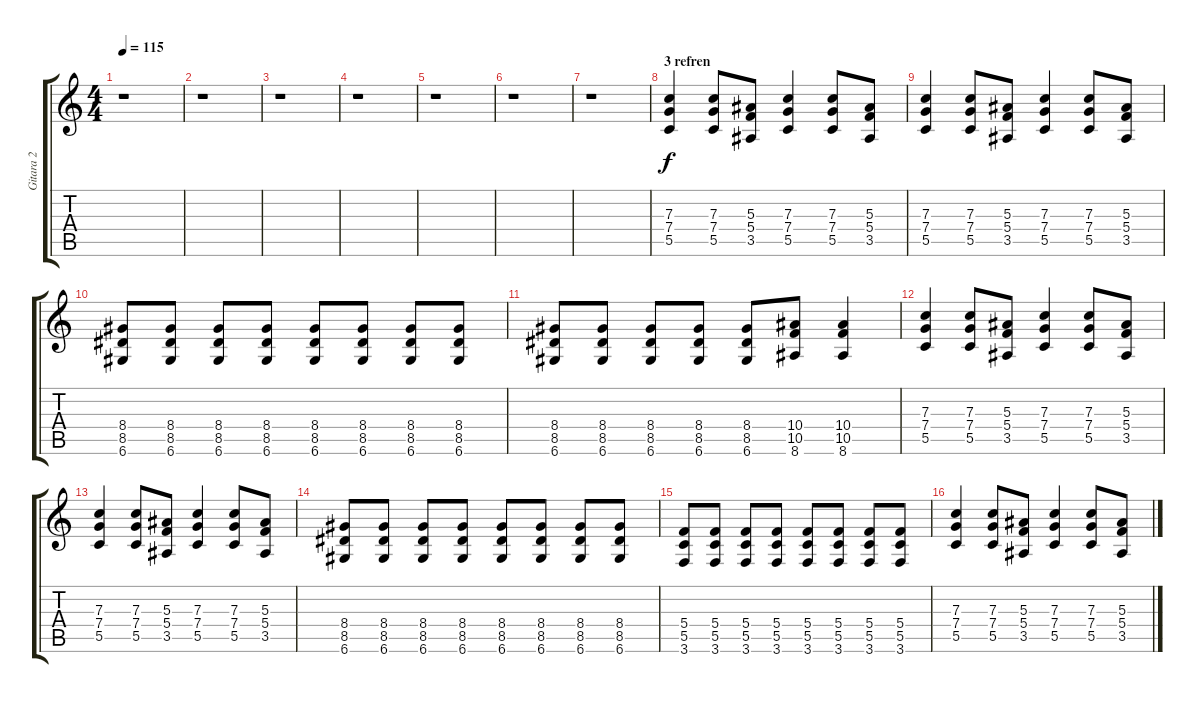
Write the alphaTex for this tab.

\track ("Gitara 2" "Gitara 2") {instrument overdrivenguitar}
\staff {score tabs}
\tuning (D4 A3 F3 C3 G2 D2) {hide}
\ts (4 4)
\tempo 115
\clef g2
\ks c
r.1{dy f} |
r.1 |
r.1 |
r.1 |
r.1 |
r.1 |
r.1 |
\section ("" "3 refren")
(7.3 7.4 5.5).4 (7.3 7.4 5.5).8 (5.3 5.4 3.5).8 (7.3 7.4 5.5).4 (7.3 7.4 5.5).8 (5.3 5.4 3.5).8 |
(7.3 7.4 5.5).4 (7.3 7.4 5.5).8 (5.3 5.4 3.5).8 (7.3 7.4 5.5).4 (7.3 7.4 5.5).8 (5.3 5.4 3.5).8 |
(8.4 8.5 6.6).8 (8.4 8.5 6.6).8 (8.4 8.5 6.6).8 (8.4 8.5 6.6).8 (8.4 8.5 6.6).8 (8.4 8.5 6.6).8 (8.4 8.5 6.6).8 (8.4 8.5 6.6).8 |
(8.4 8.5 6.6).8 (8.4 8.5 6.6).8 (8.4 8.5 6.6).8 (8.4 8.5 6.6).8 (8.4 8.5 6.6).8 (10.4 10.5 8.6).8 (10.4 10.5 8.6).4 |
(7.3 7.4 5.5).4 (7.3 7.4 5.5).8 (5.3 5.4 3.5).8 (7.3 7.4 5.5).4 (7.3 7.4 5.5).8 (5.3 5.4 3.5).8 |
(7.3 7.4 5.5).4 (7.3 7.4 5.5).8 (5.3 5.4 3.5).8 (7.3 7.4 5.5).4 (7.3 7.4 5.5).8 (5.3 5.4 3.5).8 |
(8.4 8.5 6.6).8 (8.4 8.5 6.6).8 (8.4 8.5 6.6).8 (8.4 8.5 6.6).8 (8.4 8.5 6.6).8 (8.4 8.5 6.6).8 (8.4 8.5 6.6).8 (8.4 8.5 6.6).8 |
(5.4 5.5 3.6).8 (5.4 5.5 3.6).8 (5.4 5.5 3.6).8 (5.4 5.5 3.6).8 (5.4 5.5 3.6).8 (5.4 5.5 3.6).8 (5.4 5.5 3.6).8 (5.4 5.5 3.6).8 |
(7.3 7.4 5.5).4 (7.3 7.4 5.5).8 (5.3 5.4 3.5).8 (7.3 7.4 5.5).4 (7.3 7.4 5.5).8 (5.3 5.4 3.5).8
